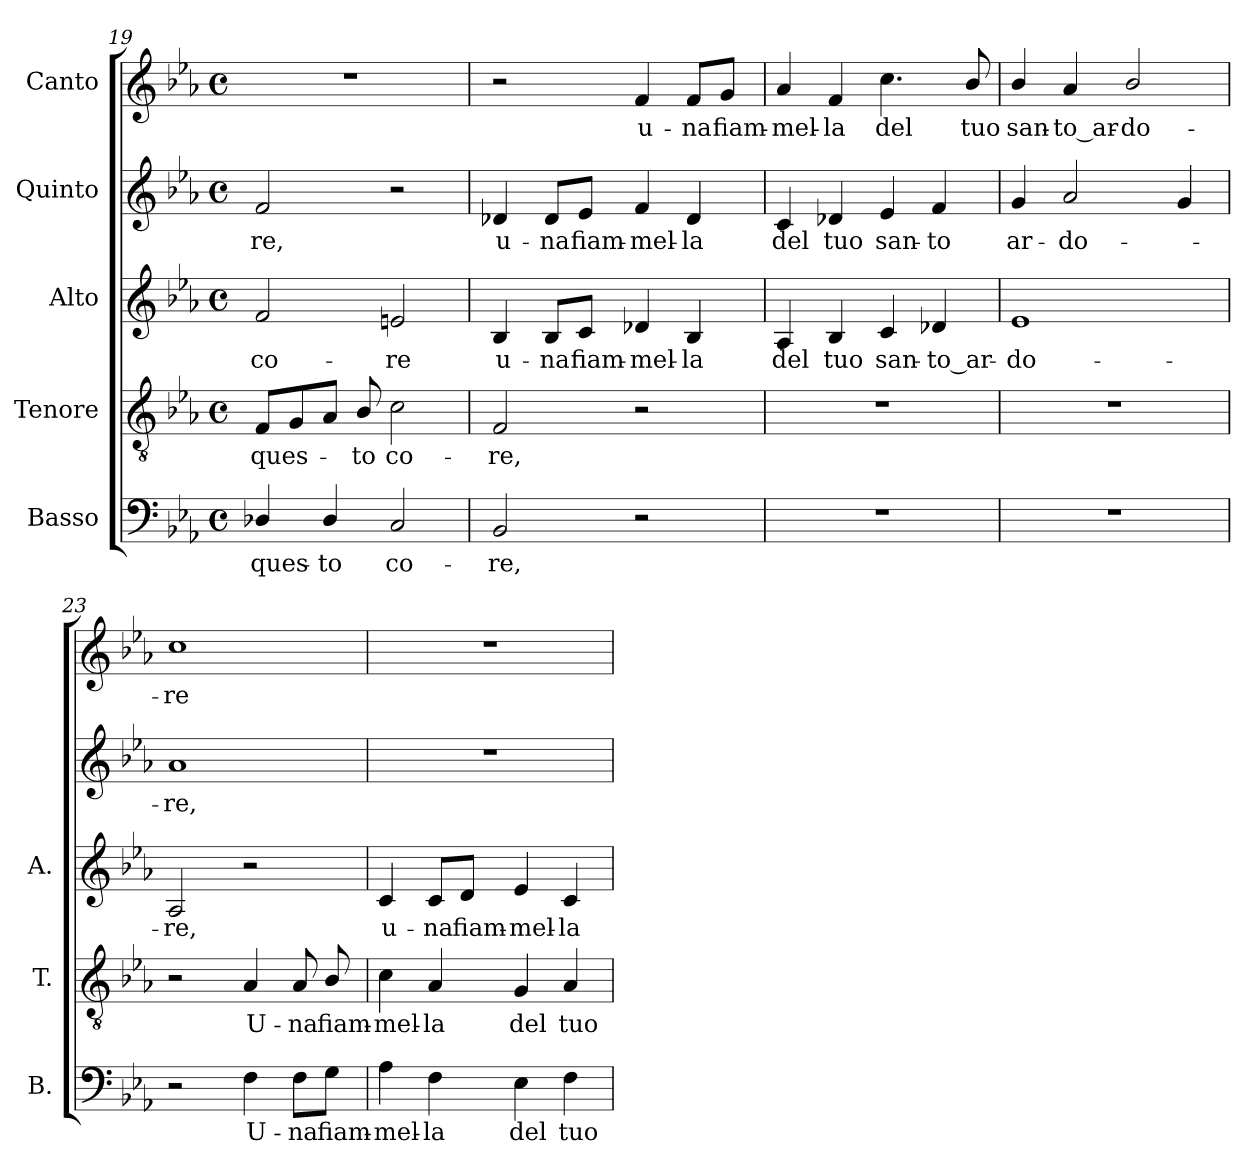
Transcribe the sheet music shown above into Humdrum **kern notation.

**kern	**text	**kern	**text	**kern	**text	**kern	**text	**kern	**text
*part5	*part5	*part4	*part4	*part3	*part3	*part2	*part2	*part1	*part1
*staff5	*staff5	*staff4	*staff4	*staff3	*staff3	*staff2	*staff2	*staff1	*staff1
*I"Basso	*	*I"Tenore	*	*I"Alto	*	*I"Quinto	*	*I"Canto	*
*I'B.	*	*I'T.	*	*I'A.	*	*	*	*	*
*clefF4	*	*clefGv2	*	*clefG2	*	*clefG2	*	*clefG2	*
*	*	*ITrd7c12	*	*	*	*	*	*	*
*k[b-e-a-]	*	*k[b-e-a-]	*	*k[b-e-a-]	*	*k[b-e-a-]	*	*k[b-e-a-]	*
*E-:	*	*E-:	*	*E-:	*	*E-:	*	*E-:	*
*M4/4	*	*M4/4	*	*M4/4	*	*M4/4	*	*M4/4	*
*met(c)	*	*met(c)	*	*met(c)	*	*met(c)	*	*met(c)	*
=19	=19	=19	=19	=19	=19	=19	=19	=19	=19
!	!LO:LY:b:color=#000000	!	!	!	!	!	!	!	!
!	!	!	!LO:LY:b:color=#000000	!	!	!	!	!	!
!	!	!	!	!	!LO:LY:b:color=#000000	!	!	!	!
!	!	!	!	!	!	!	!LO:LY:b:color=#000000	!	!
4D-Xi/	ques-	8FFi/L	ques-	2fi/	co-	2fi/	-re,	1r	.
.	.	8GGi/	.	.	.	.	.	.	.
!	!LO:LY:b:color=#000000	!	!	!	!	!	!	!	!
4D-i/	-to	8AA-i/J	.	.	.	.	.	.	.
!	!	!	!LO:LY:b:color=#000000	!	!	!	!	!	!
.	.	8BB-i/	-to	.	.	.	.	.	.
!	!LO:LY:b:color=#000000	!	!	!	!	!	!	!	!
!	!	!	!LO:LY:b:color=#000000	!	!	!	!	!	!
!	!	!	!	!	!LO:LY:b:color=#000000	!	!	!	!
2Ci/	co-	2Ci\	co-	2eni/	-re	2r	.	.	.
=20	=20	=20	=20	=20	=20	=20	=20	=20	=20
!	!LO:LY:b:color=#000000	!	!	!	!	!	!	!	!
!	!	!	!LO:LY:b:color=#000000	!	!	!	!	!	!
!	!	!	!	!	!LO:LY:b:color=#000000	!	!	!	!
!	!	!	!	!	!	!	!LO:LY:b:color=#000000	!	!
2BB-i/	-re,	2FFi/	-re,	4B-i/	u-	4d-i/	u-	2r	.
!	!	!	!	!	!LO:LY:b:color=#000000	!	!	!	!
!	!	!	!	!	!	!	!LO:LY:b:color=#000000	!	!
.	.	.	.	8B-i/L	-na	8d-i/L	-na	.	.
!	!	!	!	!	!LO:LY:b:color=#000000	!	!	!	!
!	!	!	!	!	!	!	!LO:LY:b:color=#000000	!	!
.	.	.	.	8ci/J	fiam-	8e-i/J	fiam-	.	.
!	!	!	!	!	!LO:LY:b:color=#000000	!	!	!	!
!	!	!	!	!	!	!	!LO:LY:b:color=#000000	!	!
!	!	!	!	!	!	!	!	!	!LO:LY:b:color=#000000
2r	.	2r	.	4d-Xi/	-mel-	4fi/	-mel-	4fi/	u-
!	!	!	!	!	!LO:LY:b:color=#000000	!	!	!	!
!	!	!	!	!	!	!	!LO:LY:b:color=#000000	!	!
!	!	!	!	!	!	!	!	!	!LO:LY:b:color=#000000
.	.	.	.	4B-i/	-la	4d-i/	-la	8fi/L	-na
!	!	!	!	!	!	!	!	!	!LO:LY:b:color=#000000
.	.	.	.	.	.	.	.	8gi/J	fiam-
=21	=21	=21	=21	=21	=21	=21	=21	=21	=21
!	!	!	!	!	!LO:LY:b:color=#000000	!	!	!	!
!	!	!	!	!	!	!	!LO:LY:b:color=#000000	!	!
!	!	!	!	!	!	!	!	!	!LO:LY:b:color=#000000
1r	.	1r	.	4A-i/	del	4ci/	del	4a-i/	-mel-
!	!	!	!	!	!LO:LY:b:color=#000000	!	!	!	!
!	!	!	!	!	!	!	!LO:LY:b:color=#000000	!	!
!	!	!	!	!	!	!	!	!	!LO:LY:b:color=#000000
.	.	.	.	4B-i/	tuo	4d-i/	tuo	4fi/	-la
!	!	!	!	!	!LO:LY:b:color=#000000	!	!	!	!
!	!	!	!	!	!	!	!LO:LY:b:color=#000000	!	!
!	!	!	!	!	!	!	!	!	!LO:LY:b:color=#000000
.	.	.	.	4ci/	san-	4e-i/	san-	4.cci\	del
!	!	!	!	!	!LO:LY:b:color=#000000	!	!	!	!
!	!	!	!	!	!	!	!LO:LY:b:color=#000000	!	!
.	.	.	.	4d-i/	-to_ar-	4fi/	-to	.	.
!	!	!	!	!	!	!	!	!	!LO:LY:b:color=#000000
.	.	.	.	.	.	.	.	8b-i/	tuo
=22	=22	=22	=22	=22	=22	=22	=22	=22	=22
!	!	!	!	!	!LO:LY:b:color=#000000	!	!	!	!
!	!	!	!	!	!	!	!LO:LY:b:color=#000000	!	!
!	!	!	!	!	!	!	!	!	!LO:LY:b:color=#000000
1r	.	1r	.	1e-i	-do-	4gi/	ar-	4b-i/	san-
!	!	!	!	!	!	!	!LO:LY:b:color=#000000	!	!
!	!	!	!	!	!	!	!	!	!LO:LY:b:color=#000000
.	.	.	.	.	.	2a-i/	-do-	4a-i/	-to_ar-
!	!	!	!	!	!	!	!	!	!LO:LY:b:color=#000000
.	.	.	.	.	.	.	.	2b-i/	-do-
.	.	.	.	.	.	4gi/	.	.	.
!!LO:LB:g=z
=23	=23	=23	=23	=23	=23	=23	=23	=23	=23
!	!	!	!	!	!LO:LY:b:color=#000000	!	!	!	!
!	!	!	!	!	!	!	!LO:LY:b:color=#000000	!	!
!	!	!	!	!	!	!	!	!	!LO:LY:b:color=#000000
2r	.	2r	.	2A-i/	-re,	1a-i	-re,	1cci	-re
!	!LO:LY:b:color=#000000	!	!	!	!	!	!	!	!
!	!	!	!LO:LY:b:color=#000000	!	!	!	!	!	!
4Fi\	U-	4AA-i/	U-	2r	.	.	.	.	.
!	!LO:LY:b:color=#000000	!	!	!	!	!	!	!	!
!	!	!	!LO:LY:b:color=#000000	!	!	!	!	!	!
8Fi\L	-na	8AA-i/	-na	.	.	.	.	.	.
!	!LO:LY:b:color=#000000	!	!	!	!	!	!	!	!
!	!	!	!LO:LY:b:color=#000000	!	!	!	!	!	!
8Gi\J	fiam-	8BB-i/	fiam-	.	.	.	.	.	.
=24	=24	=24	=24	=24	=24	=24	=24	=24	=24
!	!LO:LY:b:color=#000000	!	!	!	!	!	!	!	!
!	!	!	!LO:LY:b:color=#000000	!	!	!	!	!	!
!	!	!	!	!	!LO:LY:b:color=#000000	!	!	!	!
4A-i\	-mel-	4Ci\	-mel-	4ci/	u-	1r	.	1r	.
!	!LO:LY:b:color=#000000	!	!	!	!	!	!	!	!
!	!	!	!LO:LY:b:color=#000000	!	!	!	!	!	!
!	!	!	!	!	!LO:LY:b:color=#000000	!	!	!	!
4Fi\	-la	4AA-i/	-la	8ci/L	-na	.	.	.	.
!	!	!	!	!	!LO:LY:b:color=#000000	!	!	!	!
.	.	.	.	8di/J	fiam-	.	.	.	.
!	!LO:LY:b:color=#000000	!	!	!	!	!	!	!	!
!	!	!	!LO:LY:b:color=#000000	!	!	!	!	!	!
!	!	!	!	!	!LO:LY:b:color=#000000	!	!	!	!
4E-i\	del	4GGi/	del	4e-i/	-mel-	.	.	.	.
!	!LO:LY:b:color=#000000	!	!	!	!	!	!	!	!
!	!	!	!LO:LY:b:color=#000000	!	!	!	!	!	!
!	!	!	!	!	!LO:LY:b:color=#000000	!	!	!	!
4Fi\	tuo	4AA-i/	tuo	4ci/	-la	.	.	.	.
=	=	=	=	=	=	=	=	=	=
*-	*-	*-	*-	*-	*-	*-	*-	*-	*-
